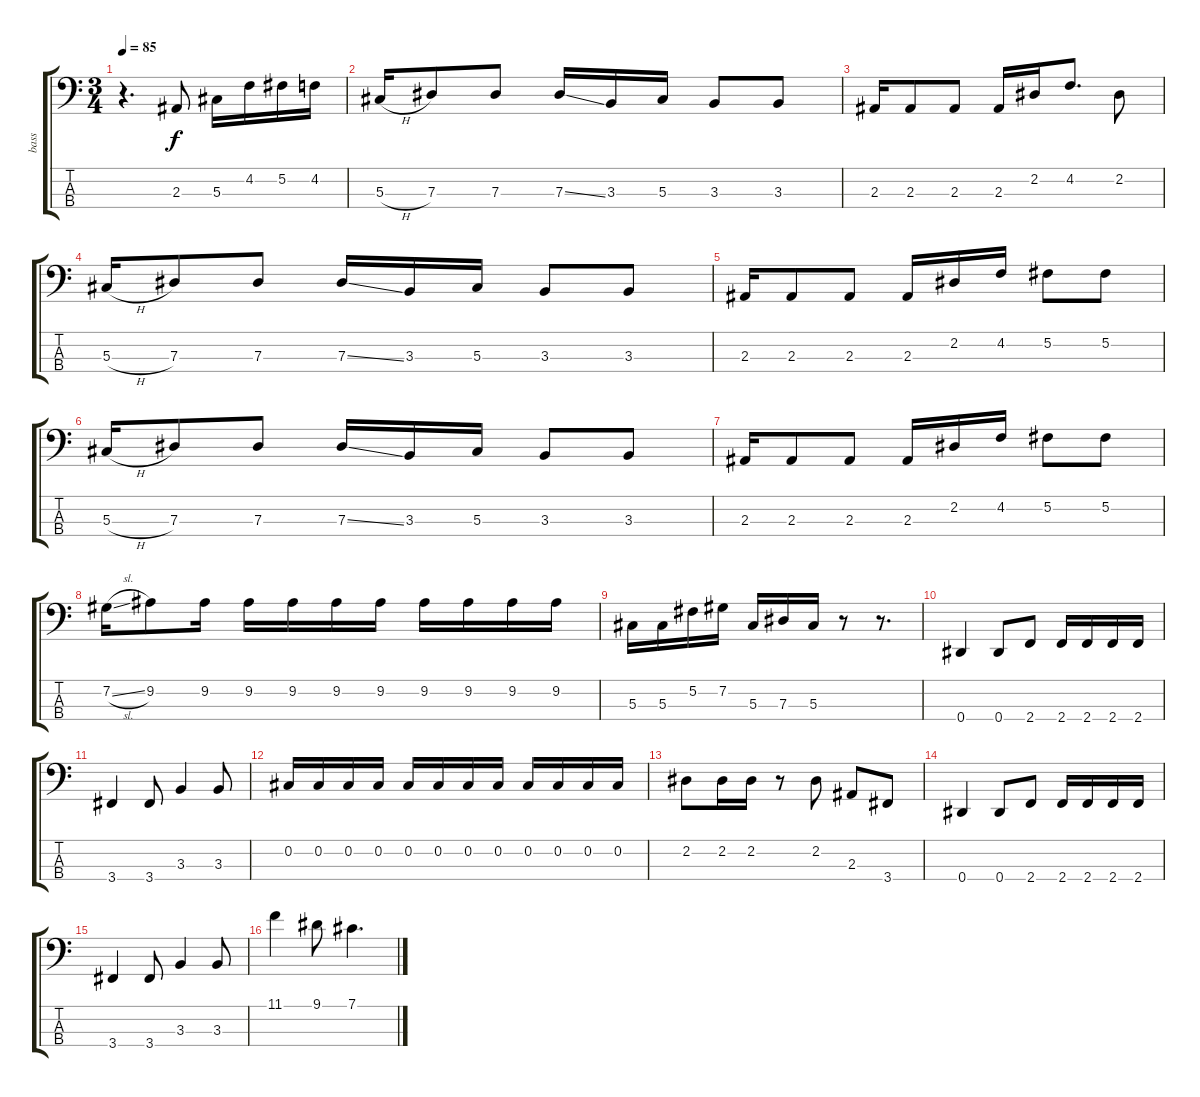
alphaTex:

\track ("bass" "bass") {instrument electricbasspick}
\staff {score tabs}
\tuning (Gb2 Db2 Ab1 Eb1) {hide}
\ts (3 4)
\tempo 85
\clef f4
\ks c
r.4{d dy f} 2.3.8 5.3.16 4.2.16 5.2.16 4.2.16 |
5.3{h}.16 7.3.8 7.3.8 7.3{ss}.16 3.3.16 5.3.16 3.3.8 3.3.8 |
2.3.16 2.3.8 2.3.8 2.3.16 2.2.16 4.2.8{d} 2.2.8 |
5.3{h}.16 7.3.8 7.3.8 7.3{ss}.16 3.3.16 5.3.16 3.3.8 3.3.8 |
2.3.16 2.3.8 2.3.8 2.3.16 2.2.16 4.2.16 5.2.8 5.2.8 |
5.3{h}.16 7.3.8 7.3.8 7.3{ss}.16 3.3.16 5.3.16 3.3.8 3.3.8 |
2.3.16 2.3.8 2.3.8 2.3.16 2.2.16 4.2.16 5.2.8 5.2.8 |
7.2{sl}.16 9.2.8 9.2.16 9.2.16 9.2.16 9.2.16 9.2.16 9.2.16 9.2.16 9.2.16 9.2.16 |
5.3.16 5.3.16 5.2.16 7.2.16 5.3.16 7.3.16 5.3.16 r.8 r.8{d} |
0.4.4 0.4.8 2.4.8 2.4.16 2.4.16 2.4.16 2.4.16 |
3.4.4 3.4.8 3.3.4 3.3.8 |
0.2.16 0.2.16 0.2.16 0.2.16 0.2.16 0.2.16 0.2.16 0.2.16 0.2.16 0.2.16 0.2.16 0.2.16 |
2.2.8 2.2.16 2.2.16 r.8 2.2.8 2.3.8 3.4.8 |
0.4.4 0.4.8 2.4.8 2.4.16 2.4.16 2.4.16 2.4.16 |
3.4.4 3.4.8 3.3.4 3.3.8 |
11.1.4 9.1.8 7.1.4{d}
